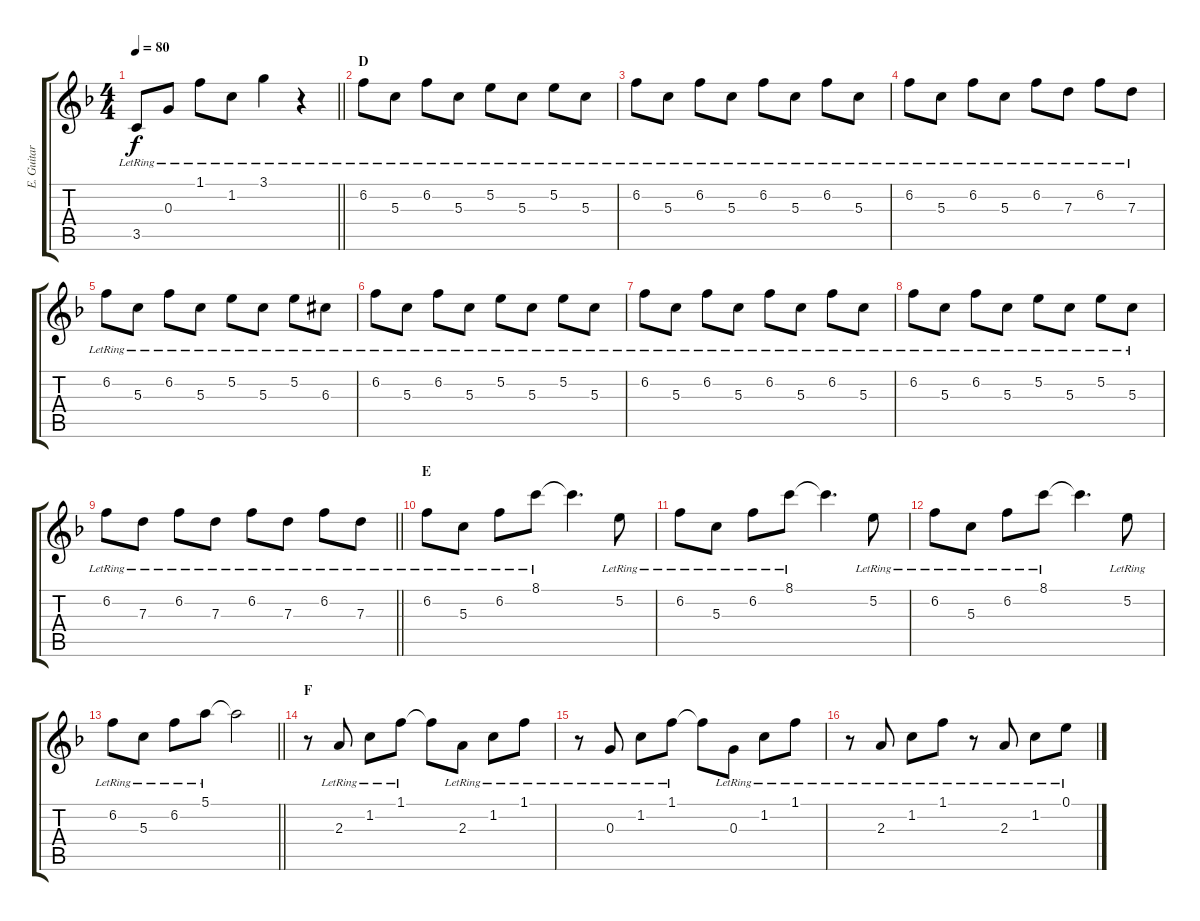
\track ("E. Guitar II" "E. Guitar ") {instrument electricguitarclean}
\staff {score tabs}
\tuning (E4 B3 G3 D3 A2 E2) {hide}
\ts (4 4)
\tempo 80
\clef g2
\barLineRight lightlight
\ks f
3.5{lr}.8{dy f} 0.3{lr}.8 1.1{lr}.8 1.2{lr}.8 3.1{lr}.4 r.4 |
\section ("" "D")
6.2{lr}.8 5.3{lr}.8 6.2{lr}.8 5.3{lr}.8 5.2{lr}.8 5.3{lr}.8 5.2{lr}.8 5.3{lr}.8 |
6.2{lr}.8 5.3{lr}.8 6.2{lr}.8 5.3{lr}.8 6.2{lr}.8 5.3{lr}.8 6.2{lr}.8 5.3{lr}.8 |
6.2{lr}.8 5.3{lr}.8 6.2{lr}.8 5.3{lr}.8 6.2{lr}.8 7.3{lr}.8 6.2{lr}.8 7.3{lr}.8 |
6.2{lr}.8 5.3{lr}.8 6.2{lr}.8 5.3{lr}.8 5.2{lr}.8 5.3{lr}.8 5.2{lr}.8 6.3{lr acc #}.8 |
6.2{lr}.8 5.3{lr}.8 6.2{lr}.8 5.3{lr}.8 5.2{lr}.8 5.3{lr}.8 5.2{lr}.8 5.3{lr}.8 |
6.2{lr}.8 5.3{lr}.8 6.2{lr}.8 5.3{lr}.8 6.2{lr}.8 5.3{lr}.8 6.2{lr}.8 5.3{lr}.8 |
6.2{lr}.8 5.3{lr}.8 6.2{lr}.8 5.3{lr}.8 5.2{lr}.8 5.3{lr}.8 5.2{lr}.8 5.3{lr}.8 |
\barLineRight lightlight
6.2{lr}.8 7.3{lr}.8 6.2{lr}.8 7.3{lr}.8 6.2{lr}.8 7.3{lr}.8 6.2{lr}.8 7.3{lr}.8 |
\section ("" "E")
6.2{lr}.8 5.3{lr}.8 6.2{lr}.8 8.1{lr}.8 8.1{t}.4{d} 5.2{lr}.8 |
6.2{lr}.8 5.3{lr}.8 6.2{lr}.8 8.1{lr}.8 8.1{t}.4{d} 5.2{lr}.8 |
6.2{lr}.8 5.3{lr}.8 6.2{lr}.8 8.1{lr}.8 8.1{t}.4{d} 5.2{lr}.8 |
\barLineRight lightlight
6.2{lr}.8 5.3{lr}.8 6.2{lr}.8 5.1{lr}.8 5.1{t}.2 |
\section ("" "F")
r.8 2.3{lr}.8 1.2{lr}.8 1.1{lr}.8 1.1{t}.8 2.3{lr}.8 1.2{lr}.8 1.1{lr}.8 |
r.8 0.3{lr}.8 1.2{lr}.8 1.1{lr}.8 1.1{t}.8 0.3{lr}.8 1.2{lr}.8 1.1{lr}.8 |
r.8 2.3{lr}.8 1.2{lr}.8 1.1{lr}.8 r.8 2.3{lr}.8 1.2{lr}.8 0.1{lr}.8
